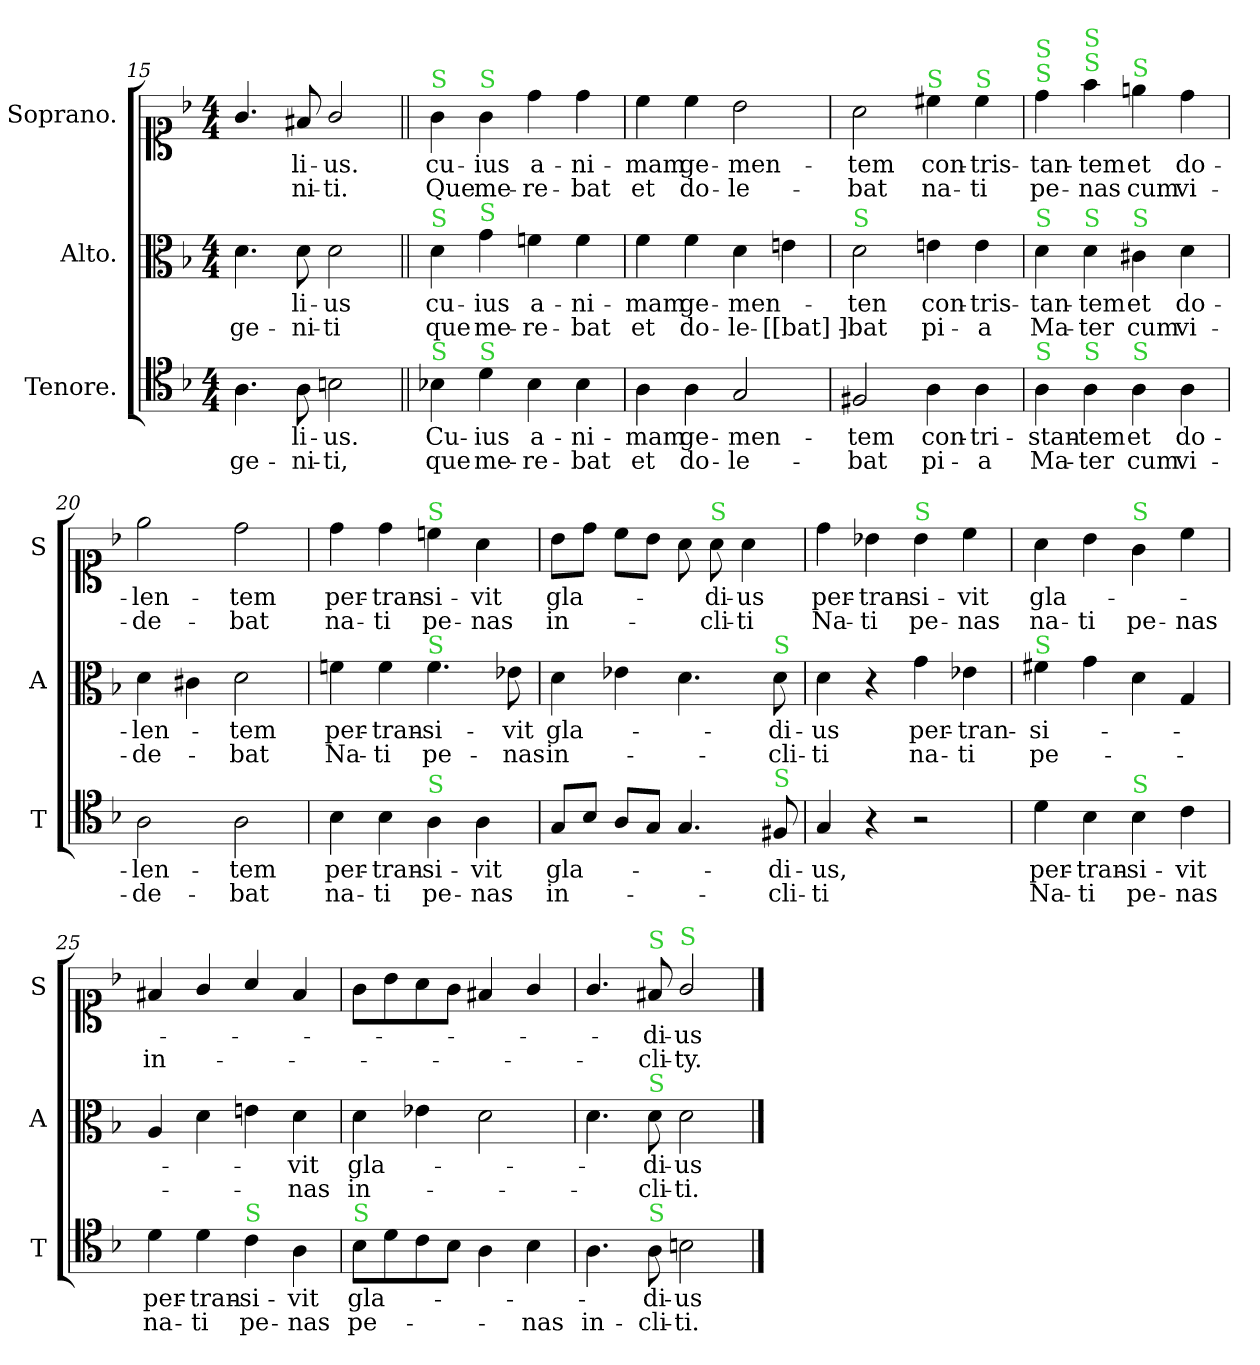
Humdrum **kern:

**kern	**text	**text	**kern	**text	**text	**kern	**text	**text
*part3	*part3	*part3	*part2	*part2	*part2	*part1	*part1	*part1
*staff3	*staff3	*staff3	*staff2	*staff2	*staff2	*staff1	*staff1	*staff1
*I"Tenore.	*	*	*I"Alto.	*	*	*I"Soprano.	*	*
*I'T	*	*	*I'A	*	*	*I'S	*	*
*clefC4	*	*	*clefC3	*	*	*clefC1	*	*
*k[b-]	*	*	*k[b-]	*	*	*k[b-]	*	*
*M4/4	*	*	*M4/4	*	*	*M4/4	*	*
=15	=15	=15	=15	=15	=15	=15	=15	=15
4.A\	.	-ge-	4.d\	.	-ge-	4.g/	.	.
8A\	-li-	-ni-	8d\	-li-	-ni-	8f#X/	-li-	-ni-
2Bn\	-us.	-ti,	2d\	-us	-ti	2g/	-us.	-ti.
=16||	=16||	=16||	=16||	=16||	=16||	=16||	=16||	=16||
!	!	!	!	!	!	!LO:TX:a:color=limegreen:t=S	!	!
!	!	!	!LO:TX:a:color=limegreen:t=S	!	!	!	!	!
!LO:TX:a:color=limegreen:t=S	!	!	!	!	!	!	!	!
4B-X\	Cu-	que	4d\	cu-	que	4g\	cu-	Que
!	!	!	!	!	!	!LO:TX:a:color=limegreen:t=S	!	!
!	!	!	!LO:TX:a:color=limegreen:t=S	!	!	!	!	!
!LO:TX:a:color=limegreen:t=S	!	!	!	!	!	!	!	!
4d\	-ius	me-	4g\	-ius	me-	4g\	-ius	me-
4B-\	a-	-re-	4fn\	a-	-re-	4dd\	a-	-re-
4B-\	-ni-	-bat	4f\	-ni-	-bat	4dd\	-ni-	-bat
=17	=17	=17	=17	=17	=17	=17	=17	=17
4A\	-mam	et	4f\	-mam	et	4cc\	-mam	et
4A\	ge-	do-	4f\	ge-	do-	4cc\	ge-	do-
2G/	-men-	-le-	4d\	-men-	-le-	2b-\	-men-	-le-
.	.	.	4en\	.	-[[bat]]-	.	.	.
=18	=18	=18	=18	=18	=18	=18	=18	=18
!	!	!	!LO:TX:a:color=limegreen:t=S	!	!	!	!	!
2F#X/	-tem	-bat	2d\	-ten	-bat	2a\	-tem	-bat
!	!	!	!	!	!	!LO:TX:a:color=limegreen:t=S	!	!
4A\	con-	pi-	4en\	con-	pi-	4cc#X\	con-	na-
!	!	!	!	!	!	!LO:TX:a:color=limegreen:t=S	!	!
4A\	-tri-	-a	4e\	-tris-	-a	4cc#\	-tris-	-ti
=19	=19	=19	=19	=19	=19	=19	=19	=19
!	!	!	!	!	!	!LO:TX:a:color=limegreen:t=S	!	!
!	!	!	!	!	!	!LO:TX:a:color=limegreen:t=S	!	!
!	!	!	!LO:TX:a:color=limegreen:t=S	!	!	!	!	!
!LO:TX:a:color=limegreen:t=S	!	!	!	!	!	!	!	!
4A\	-stan-	Ma-	4d\	-tan-	Ma-	4dd\	-tan-	pe-
!	!	!	!	!	!	!LO:TX:a:color=limegreen:t=S	!	!
!	!	!	!	!	!	!LO:TX:a:color=limegreen:t=S	!	!
!	!	!	!LO:TX:a:color=limegreen:t=S	!	!	!	!	!
!LO:TX:a:color=limegreen:t=S	!	!	!	!	!	!	!	!
4A\	-tem	-ter	4d\	-tem	-ter	4ff\	-tem	-nas
!	!	!	!	!	!	!LO:TX:a:color=limegreen:t=S	!	!
!	!	!	!LO:TX:a:color=limegreen:t=S	!	!	!	!	!
!LO:TX:a:color=limegreen:t=S	!	!	!	!	!	!	!	!
4A\	et	cum	4c#X\	et	cum	4een\	et	cum
4A\	do-	vi-	4d\	do-	vi-	4dd\	do-	vi-
=20	=20	=20	=20	=20	=20	=20	=20	=20
2A\	-len-	-de-	4d\	-len-	-de-	2ee\	-len-	-de-
.	.	.	4c#X\	.	.	.	.	.
2A\	-tem	-bat	2d\	-tem	-bat	2dd\	-tem	-bat
=21	=21	=21	=21	=21	=21	=21	=21	=21
4B-\	per-	na-	4fn\	per-	Na-	4dd\	per-	na-
4B-\	-tran-	-ti	4f\	-tran-	-ti	4dd\	-tran-	-ti
!	!	!	!	!	!	!LO:TX:a:color=limegreen:t=S	!	!
!	!	!	!LO:TX:a:color=limegreen:t=S	!	!	!	!	!
!LO:TX:a:color=limegreen:t=S	!	!	!	!	!	!	!	!
4A\	-si-	pe-	4.f\	-si-	pe-	4ccn\	-si-	pe-
4A\	-vit	-nas	.	.	.	4a\	-vit	-nas
.	.	.	8e-X\	-vit	-nas	.	.	.
=22	=22	=22	=22	=22	=22	=22	=22	=22
8G/L	gla-	in-	4d\	gla-	in-	8b-\L	gla-	in-
8B-/J	.	.	.	.	.	8dd\J	.	.
8A/L	.	.	4e-X\	.	.	8cc\L	.	.
8G/J	.	.	.	.	.	8b-\J	.	.
4.G/	.	.	4.d\	.	.	8a\	.	.
!	!	!	!	!	!	!LO:TX:a:color=limegreen:t=S	!	!
.	.	.	.	.	.	8a\	-di-	-cli-
.	.	.	.	.	.	4a\	-us	-ti
!	!	!	!LO:TX:a:color=limegreen:t=S	!	!	!	!	!
!LO:TX:a:color=limegreen:t=S	!	!	!	!	!	!	!	!
8F#X/	-di-	-cli-	8d\	-di-	-cli-	.	.	.
=23	=23	=23	=23	=23	=23	=23	=23	=23
4G/	-us,	-ti	4d\	-us	-ti	4dd\	per-	Na-
4r	.	.	4r	.	.	4b-X\	-tran-	-ti
!	!	!	!	!	!	!LO:TX:a:color=limegreen:t=S	!	!
2r	.	.	4g\	per-	na-	4b-\	-si-	pe-
.	.	.	4e-X\	-tran-	-ti	4cc\	-vit	-nas
=24	=24	=24	=24	=24	=24	=24	=24	=24
!	!	!	!LO:TX:a:color=limegreen:t=S	!	!	!	!	!
4d\	per-	Na-	4f#X\	-si-	pe-	4a\	gla-	na-
4B-\	-tran-	-ti	4g\	.	.	4b-\	.	-ti
!	!	!	!	!	!	!LO:TX:a:color=limegreen:t=S	!	!
!LO:TX:a:color=limegreen:t=S	!	!	!	!	!	!	!	!
4B-\	-si-	pe-	4d\	.	.	4g\	.	pe-
4c\	-vit	-nas	4G/	.	.	4cc\	.	-nas
=25	=25	=25	=25	=25	=25	=25	=25	=25
4d\	per-	na-	4A/	.	.	4f#X/	.	in-
4d\	-tran-	-ti	4d\	.	.	4g/	.	.
!LO:TX:a:color=limegreen:t=S	!	!	!	!	!	!	!	!
4c\	-si-	pe-	4en\	.	.	4a/	.	.
4A\	-vit	-nas	4d\	-vit	-nas	4f#/	.	.
=26	=26	=26	=26	=26	=26	=26	=26	=26
!LO:TX:a:color=limegreen:t=S	!	!	!	!	!	!	!	!
8B-\L	gla-	pe-	4d\	gla-	in-	8g\L	.	.
8d\	.	.	.	.	.	8b-\	.	.
8c\	.	.	4e-X\	.	.	8a\	.	.
8B-\J	.	.	.	.	.	8g\J	.	.
4A\	.	.	2d\	.	.	4f#X/	.	.
4B-\	.	-nas	.	.	.	4g/	.	.
=27	=27	=27	=27	=27	=27	=27	=27	=27
4.A\	.	in-	4.d\	.	.	4.g/	.	.
!	!	!	!	!	!	!LO:TX:a:color=limegreen:t=S	!	!
!	!	!	!LO:TX:a:color=limegreen:t=S	!	!	!	!	!
!LO:TX:a:color=limegreen:t=S	!	!	!	!	!	!	!	!
8A\	-di-	-cli-	8d\	-di-	-cli-	8f#X/	-di-	-cli-
!	!	!	!	!	!	!LO:TX:a:color=limegreen:t=S	!	!
2Bn\	-us	-ti.	2d\	-us	-ti.	2g/	-us	-ty.
==	==	==	==	==	==	==	==	==
*-	*-	*-	*-	*-	*-	*-	*-	*-
